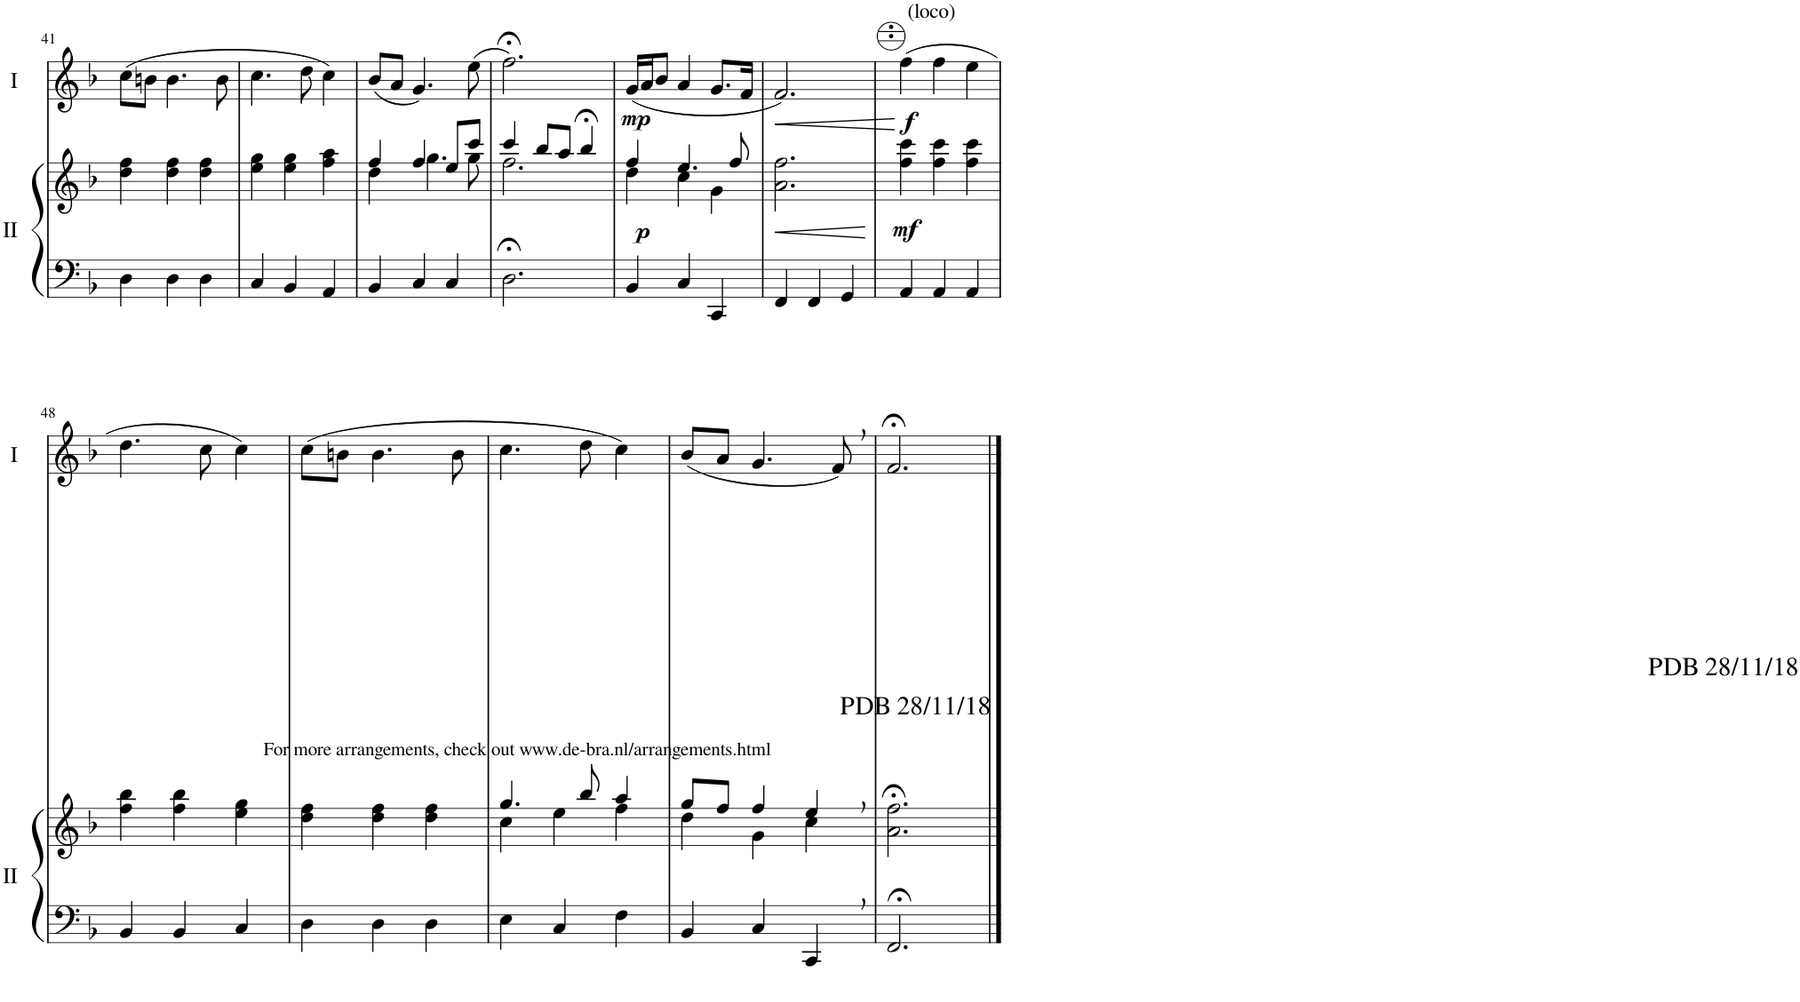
**kern	**kern	**dynam	**kern	**dynam
*part2	*part2	*part2	*part1	*part1
*staff3	*staff2	*staff2/3	*staff1	*staff1
*I"Acc. 2	*	*	*I"Acc. 1	*
!!LO:PB:g=z
*clefF4	*clefG2	*	*clefG2	*
*k[b-]	*k[b-]	*	*k[b-]	*
*M3/4	*M3/4	*	*M3/4	*
=41	=41	=41	=41	=41
4D\	4dd\ 4ff\	.	(8cc\L	.
.	.	.	8bn\J	.
4D\	4dd\ 4ff\	.	4.b\	.
4D\	4dd\ 4ff\	.	.	.
.	.	.	8b\	.
=42	=42	=42	=42	=42
4C/	4ee\ 4gg\	.	4.cc\	.
4BB-/	4ee\ 4gg\	.	.	.
.	.	.	8dd\	.
4AA/	4ff\ 4aa\	.	4cc\)	.
=43	=43	=43	=43	=43
*	*^	*	*	*
4BB-/	4ff/	4dd\	.	(8b-/L	.
.	.	.	.	8a/J	.
4C/	4ff/	4.gg\	.	4.g/)	.
4C/	8ee/L	.	.	.	.
.	8ccc/J	8gg\	.	(8ee\	.
=44	=44	=44	=44	=44	=44
2.D;<\	4ccc/	2.ff\	.	2.ff;<\)	.
.	8bb-/L	.	.	.	.
.	8aa/J	.	.	.	.
.	4bb-;</	.	.	.	.
=45	=45	=45	=45	=45	=45
!	!	!	!LO:DY:b	!	!LO:DY:b
4BB-/	4ff/	4dd\	p	(16g/LL	mp
.	.	.	.	16a/J	.
.	.	.	.	8b-/J	.
4C/	4.ee/	4cc\	.	4a/	.
4CC/	.	4g\	.	8.g/L	.
.	8ff/	.	.	.	.
.	.	.	.	16f/Jk	.
*	*v	*v	*	*	*
=46	=46	=46	=46	=46
!	!	!LO:HP:b	!	!LO:HP:b
4FF/	2.a\ 2.ff\	<	2.f/)	<
4FF/	.	.	.	.
4GG/	.	.	.	.
.	.	[	.	[
=47	=47	=47	=47	=47
!	!	!	!LO:TX:a:t=(loco)	!
!	!	!LO:DY:b	!	!LO:DY:b
4AA/	4ff\ 4ccc\	mf	(4ff\	f
4AA/	4ff\ 4ccc\	.	4ff\	.
4AA/	4ff\ 4ccc\	.	4ee\	.
!!LO:LB:g=z
=48	=48	=48	=48	=48
4BB-/	4ff\ 4bb-\	.	4.dd\	.
4BB-/	4ff\ 4bb-\	.	.	.
.	.	.	8cc\	.
4C/	4ee\ 4gg\	.	4cc\)	.
=49	=49	=49	=49	=49
4D\	4dd\ 4ff\	.	(8cc\L	.
.	.	.	8bn\J	.
4D\	4dd\ 4ff\	.	4.b\	.
4D\	4dd\ 4ff\	.	.	.
.	.	.	8b\	.
=50	=50	=50	=50	=50
*	*^	*	*	*
4E\	4.gg/	4cc\	.	4.cc\	.
4C/	.	4ee\	.	.	.
.	8bb-/	.	.	8dd\	.
4F\	4aa/	4ff\	.	4cc\)	.
=51	=51	=51	=51	=51	=51
4BB-/	8gg/L	4dd\	.	(8b-/L	.
.	8ff/J	.	.	8a/J	.
4C/	4ff/	4g\	.	4.g/	.
4CC,/	4ee,/	4cc\	.	.	.
.	.	.	.	8f,/)	.
*	*v	*v	*	*	*
=52	=52	=52	=52	=52
!	!	!	!LO:TX:b:t=PDB 28/11/18	!
!	!	!	!LO:TX:b:t=PDB 28/11/18	!
!	!	!	!LO:TX:b:t=For more arrangements, check out www.de-bra.nl/arrangements.html	!
2.FF;</	2.a\;< 2.ff\;<	.	2.f;</	.
==	==	==	==	==
*-	*-	*-	*-	*-
